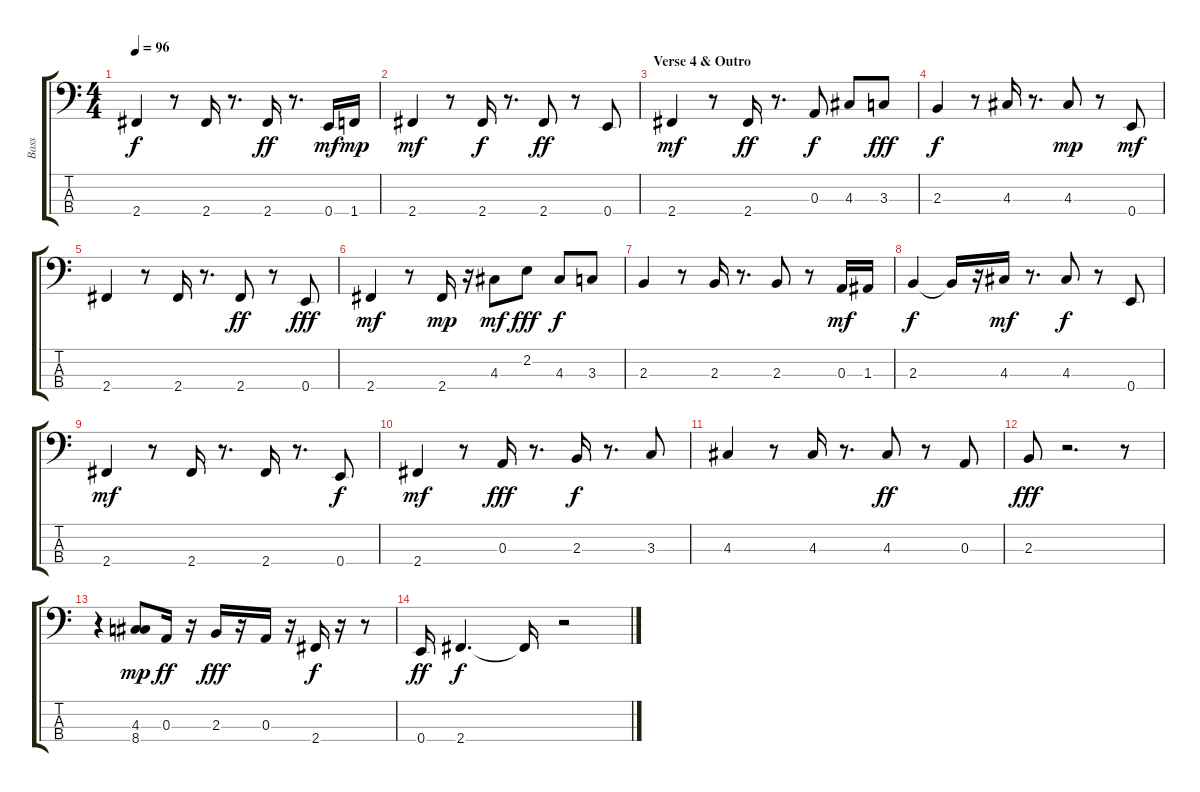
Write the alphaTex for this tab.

\track ("Bass" "Bass") {instrument electricbassfinger}
\staff {score tabs}
\tuning (G2 D2 A1 E1) {hide}
\ts (4 4)
\tempo 96
\clef f4
\ks c
2.4.4{dy f} r.8 2.4.16 r.8{d} 2.4.16{dy ff} r.8{d} 0.4.16{dy mf} 1.4.16{dy mp} |
2.4.4{dy mf} r.8 2.4.16{dy f} r.8{d} 2.4.8{dy ff} r.8 0.4.8 |
\section ("" "Verse 4 & Outro")
2.4.4{dy mf} r.8 2.4.16{dy ff} r.8{d} 0.3.8{dy f} 4.3.8 3.3.8{dy fff} |
2.3.4{dy f} r.8 4.3.16 r.8{d} 4.3.8{dy mp} r.8 0.4.8{dy mf} |
2.4.4 r.8 2.4.16 r.8{d} 2.4.8{dy ff} r.8 0.4.8{dy fff} |
2.4.4{dy mf} r.8 2.4.16{dy mp} r.16 4.3.8{dy mf} 2.2.8{dy fff} 4.3.8{dy f} 3.3.8 |
2.3.4 r.8 2.3.16 r.8{d} 2.3.8 r.8 0.3.16{dy mf} 1.3.16 |
2.3.4{dy f} 2.3{t}.16 r.16 4.3.16{dy mf} r.8{d} 4.3.8{dy f} r.8 0.4.8 |
2.4.4{dy mf} r.8 2.4.16 r.8{d} 2.4.16 r.8{d} 0.4.8{dy f} |
2.4.4{dy mf} r.8 0.3.16{dy fff} r.8{d} 2.3.16{dy f} r.8{d} 3.3.8 |
4.3.4 r.8 4.3.16 r.8{d} 4.3.8{dy ff} r.8 0.3.8 |
2.3.8{dy fff} r.2{d} r.8 |
r.4 (4.3 8.4).8{dy mp} 0.3.16{dy ff} r.16 2.3.16{dy fff} r.16 0.3.16 r.16 2.4.16{dy f} r.16 r.8 |
0.4.16{dy ff} 2.4.4{d dy f} 2.4{t}.16 r.2
